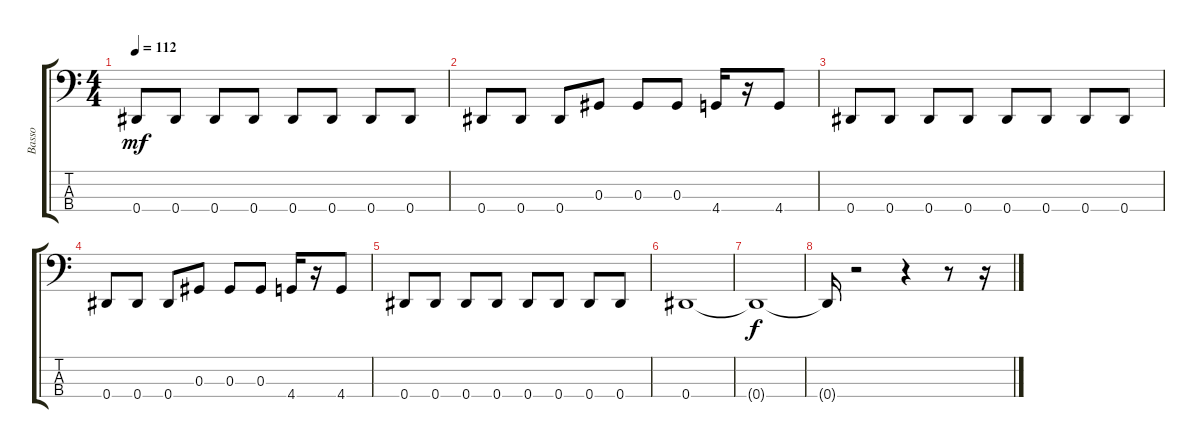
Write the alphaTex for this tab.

\track ("Basso" "Basso") {instrument electricbassfinger}
\staff {score tabs}
\tuning (Gb2 Db2 Ab1 Eb1) {hide}
\ts (4 4)
\tempo 112
\clef f4
\ks c
0.4.8{dy mf} 0.4.8 0.4.8 0.4.8 0.4.8 0.4.8 0.4.8 0.4.8 |
0.4.8 0.4.8 0.4.8 0.3.8 0.3.8 0.3.8 4.4.16 r.16 4.4.8 |
0.4.8 0.4.8 0.4.8 0.4.8 0.4.8 0.4.8 0.4.8 0.4.8 |
0.4.8 0.4.8 0.4.8 0.3.8 0.3.8 0.3.8 4.4.16 r.16 4.4.8 |
0.4.8 0.4.8 0.4.8 0.4.8 0.4.8 0.4.8 0.4.8 0.4.8 |
0.4.1 |
0.4{t}.1{dy f} |
0.4{t}.16 r.2 r.4 r.8 r.16
